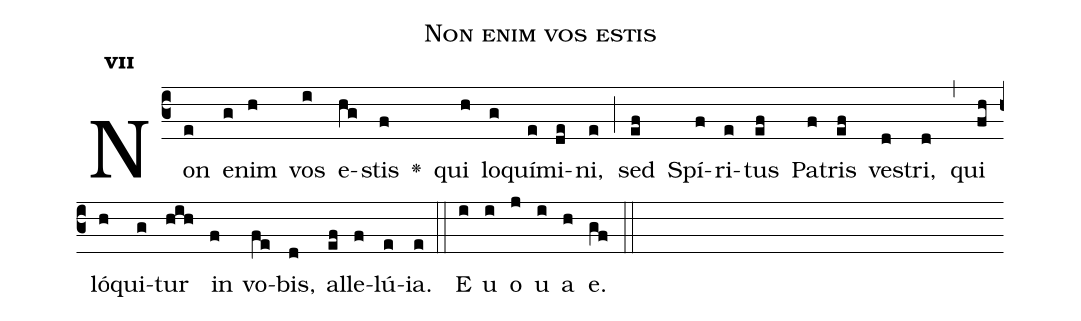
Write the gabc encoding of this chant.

name:Non enim vos estis;
office-part:Antiphona;
mode:7;
%%
initial-style: 1;
name: Non enim vos estis
book: Antiphonae & Responsoria/Tomus II, p. 266;
occasion: Dominica Pentecostes;
office-part: Nona Ant 1;
user-notes: ;
commentary: ;
annotation: 7a;
centering-scheme: english;
fontsize: 12;
font: OFLSortsMillGoudy;
height: 11;
width: 4.5;
%%
(c3)Non(e) e(g)nim(h) vos(i) e(hg)stis(f) <v>\greheightstar</v>() qui(h) lo(g)quí(e)mi(de)ni,(e) (;) sed(ef) Spí(f)ri(e)tus(ef) Pa(f)tris(ef) ve(d)stri,(d) (,) qui(fh) ló(h)qui(g)tur(hih) in(f) vo(fe)bis,(d) al(ef)le(f)lú(e)ia.(e) (::)
E(i) u(i) o(j) u(i) a(h) e.(gf) (::)
